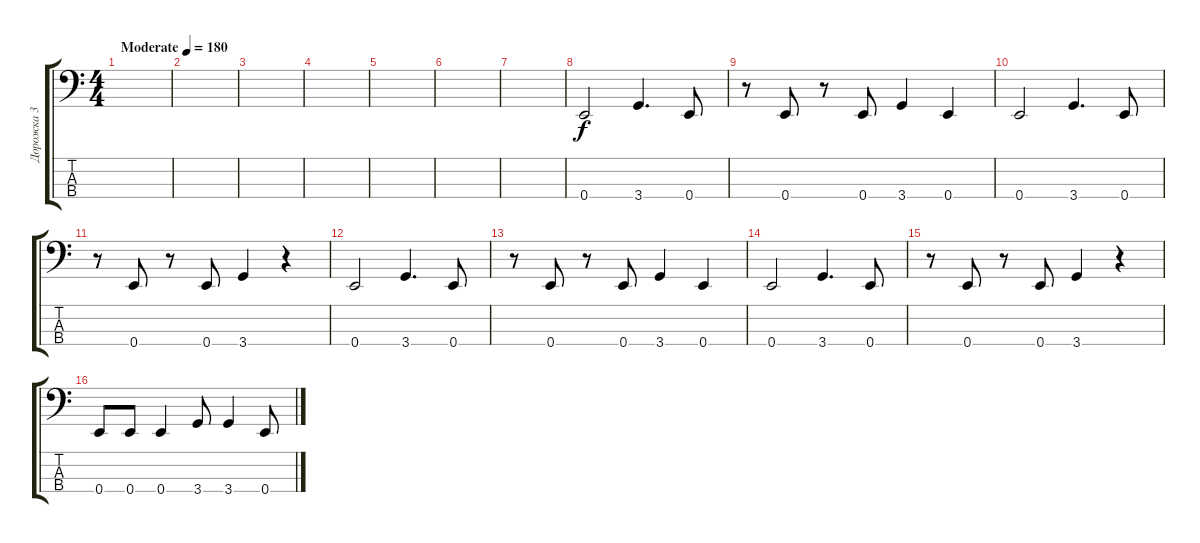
\track ("Дорожка 3" "Дорожка 3") {instrument electricbasspick}
\staff {score tabs}
\tuning (G2 D2 A1 E1) {hide}
\ts (4 4)
\tempo (180 "Moderate")
\clef f4
\ks c
|
|
|
|
|
|
|
0.4.2 3.4.4{d} 0.4.8 |
r.8 0.4.8 r.8 0.4.8 3.4.4 0.4.4 |
0.4.2 3.4.4{d} 0.4.8 |
r.8 0.4.8 r.8 0.4.8 3.4.4 r.4 |
0.4.2 3.4.4{d} 0.4.8 |
r.8 0.4.8 r.8 0.4.8 3.4.4 0.4.4 |
0.4.2 3.4.4{d} 0.4.8 |
r.8 0.4.8 r.8 0.4.8 3.4.4 r.4 |
0.4.8 0.4.8 0.4.4 3.4.8 3.4.4 0.4.8
